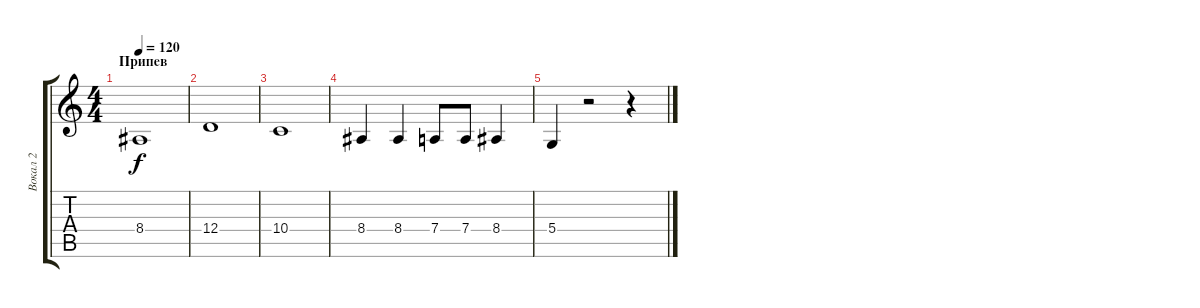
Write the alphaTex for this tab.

\track ("Вокал 2" "Вокал 2") {instrument pad1newage}
\staff {score tabs}
\tuning (E4 B3 G3 D3 A2 E2) {hide}
\ts (4 4)
\section ("" "Припев")
\tempo 120
\clef g2
\ks c
8.4.1{dy f} |
12.4.1 |
10.4.1 |
8.4.4 8.4.4 7.4.8 7.4.8 8.4.4 |
5.4.4 r.2 r.4
